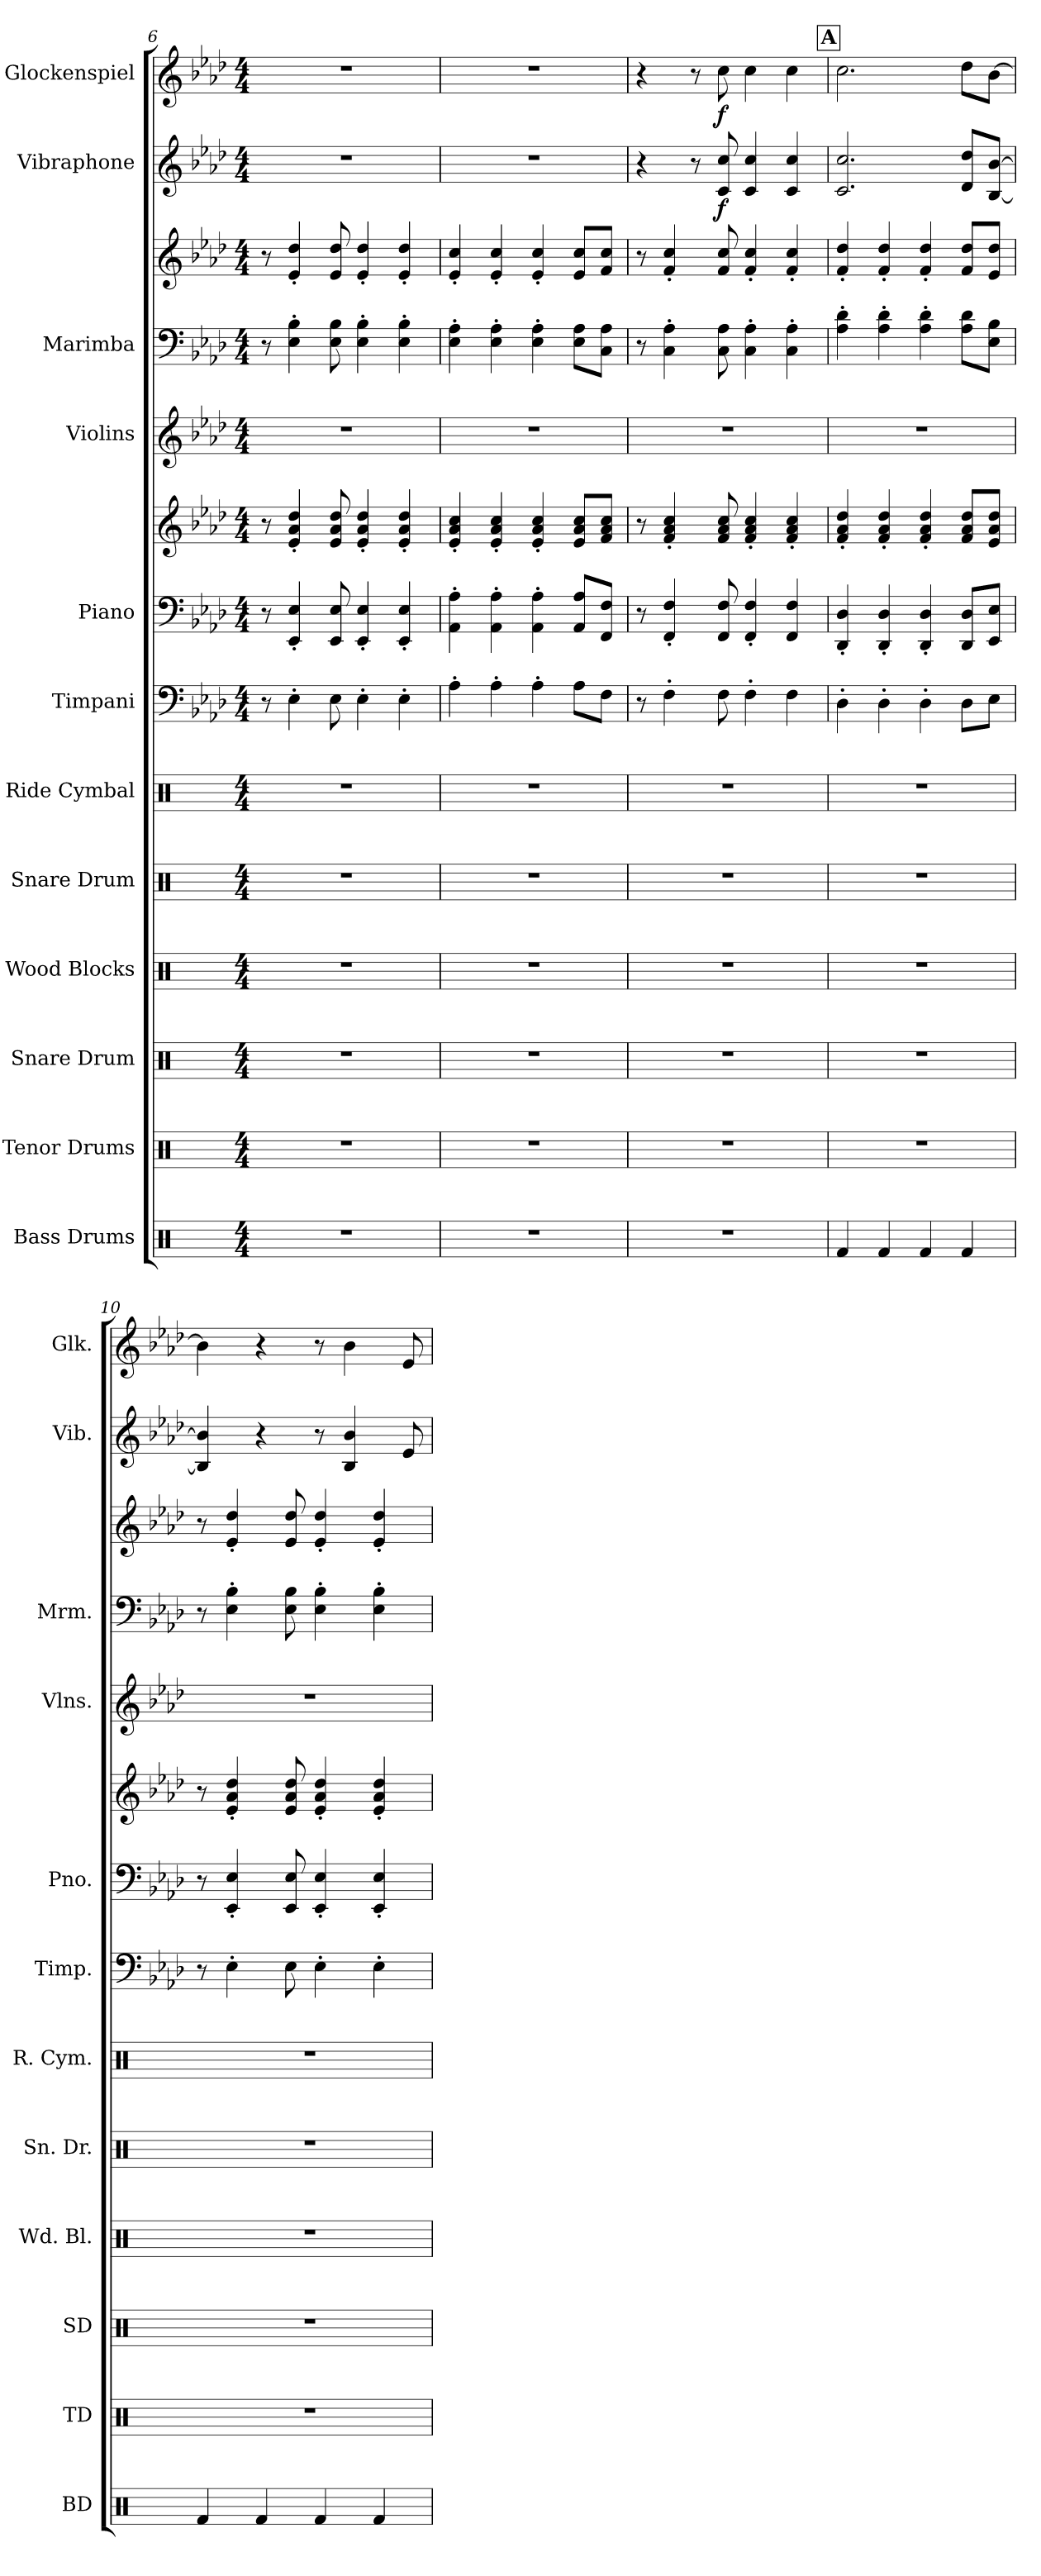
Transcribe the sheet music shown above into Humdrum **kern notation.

**kern	**kern	**kern	**kern	**kern	**kern	**kern	**kern	**kern	**dynam	**kern	**kern	**kern	**kern	**dynam	**kern	**dynam
*part12	*part11	*part10	*part9	*part8	*part7	*part6	*part5	*part5	*part5	*part4	*part3	*part3	*part2	*part2	*part1	*part1
*staff14	*staff13	*staff12	*staff11	*staff10	*staff9	*staff8	*staff7	*staff6	*staff6/7	*staff5	*staff4	*staff3	*staff2	*staff2	*staff1	*staff1
*I"Bass Drums	*I"Tenor Drums	*I"Snare Drum	*I"Wood Blocks	*I"Snare Drum	*I"Ride Cymbal	*I"Timpani	*I"Piano	*	*	*I"Violins	*I"Marimba	*	*I"Vibraphone	*	*I"Glockenspiel	*
*I'BD	*I'TD	*I'SD	*I'Wd. Bl.	*I'Sn. Dr.	*I'R. Cym.	*I'Timp.	*I'Pno.	*	*	*I'Vlns.	*I'Mrm.	*	*I'Vib.	*	*I'Glk.	*
!!LO:PB:g=z
*clefX	*clefX	*clefX	*clefX	*clefX	*clefX	*clefF4	*clefF4	*clefG2	*	*clefG2	*clefF4	*clefG2	*clefG2	*	*clefG2	*
*	*	*	*	*	*	*	*	*	*	*	*	*	*	*	*ITrd-14c-24	*
*k[]	*k[]	*k[]	*k[]	*k[]	*k[]	*k[b-e-a-d-]	*k[b-e-a-d-]	*k[b-e-a-d-]	*	*k[b-e-a-d-]	*k[b-e-a-d-]	*k[b-e-a-d-]	*k[b-e-a-d-]	*	*k[b-e-a-d-]	*
*M4/4	*M4/4	*M4/4	*M4/4	*M4/4	*M4/4	*M4/4	*M4/4	*M4/4	*	*M4/4	*M4/4	*M4/4	*M4/4	*	*M4/4	*
=6	=6	=6	=6	=6	=6	=6	=6	=6	=6	=6	=6	=6	=6	=6	=6	=6
1r	1r	1r	1r	1r	1r	8r	8r	8r	.	1r	8r	8r	1r	.	1r	.
.	.	.	.	.	.	4E-'\	4EE-/' 4E-/'	4e-/' 4a-/' 4dd-/'	.	.	4E-\' 4B-\'	4e-/' 4dd-/'	.	.	.	.
.	.	.	.	.	.	8E-\	8EE-/ 8E-/	8e-/ 8a-/ 8dd-/	.	.	8E-\ 8B-\	8e-/ 8dd-/	.	.	.	.
.	.	.	.	.	.	4E-'\	4EE-/' 4E-/'	4e-/' 4a-/' 4dd-/'	.	.	4E-\' 4B-\'	4e-/' 4dd-/'	.	.	.	.
.	.	.	.	.	.	4E-'\	4EE-/' 4E-/'	4e-/' 4a-/' 4dd-/'	.	.	4E-\' 4B-\'	4e-/' 4dd-/'	.	.	.	.
=7	=7	=7	=7	=7	=7	=7	=7	=7	=7	=7	=7	=7	=7	=7	=7	=7
1r	1r	1r	1r	1r	1r	4A-'\	4AA-\' 4A-\'	4e-/' 4a-/' 4cc/'	.	1r	4E-\' 4A-\'	4e-/' 4cc/'	1r	.	1r	.
.	.	.	.	.	.	4A-'\	4AA-\' 4A-\'	4e-/' 4a-/' 4cc/'	.	.	4E-\' 4A-\'	4e-/' 4cc/'	.	.	.	.
.	.	.	.	.	.	4A-'\	4AA-\' 4A-\'	4e-/' 4a-/' 4cc/'	.	.	4E-\' 4A-\'	4e-/' 4cc/'	.	.	.	.
.	.	.	.	.	.	8A-\L	8AA-/ 8A-/L	8e-/ 8a-/ 8cc/L	.	.	8E-\ 8A-\L	8e-/ 8cc/L	.	.	.	.
.	.	.	.	.	.	8F\J	8FF/ 8F/J	8f/ 8a-/ 8cc/J	.	.	8C\ 8A-\J	8f/ 8cc/J	.	.	.	.
=8	=8	=8	=8	=8	=8	=8	=8	=8	=8	=8	=8	=8	=8	=8	=8	=8
1r	1r	1r	1r	1r	1r	8r	8r	8r	.	1r	8r	8r	4r	.	4r	.
.	.	.	.	.	.	4F'\	4FF/' 4F/'	4f/' 4a-/' 4cc/'	.	.	4C\' 4A-\'	4f/' 4cc/'	.	.	.	.
.	.	.	.	.	.	.	.	.	.	.	.	.	8r	.	8r	.
!	!	!	!	!	!	!	!	!	!	!	!	!	!	!LO:DY:b	!	!LO:DY:b
.	.	.	.	.	.	8F\	8FF/ 8F/	8f/ 8a-/ 8cc/	.	.	8C\ 8A-\	8f/ 8cc/	8c/ 8cc/	f	8cccc\	f
.	.	.	.	.	.	4F'\	4FF/' 4F/'	4f/' 4a-/' 4cc/'	.	.	4C\' 4A-\'	4f/' 4cc/'	4c/ 4cc/	.	4cccc\	.
.	.	.	.	.	.	4F\	4FF/ 4F/	4f/' 4a-/' 4cc/'	.	.	4C\' 4A-\'	4f/' 4cc/'	4c/ 4cc/	.	4cccc\	.
!!LO:REH:place=s1:a:B:fs=14:t=A
=9	=9	=9	=9	=9	=9	=9	=9	=9	=9	=9	=9	=9	=9	=9	=9	=9
!	!	!	!	!	!	!	!	!	!LO:DY:b=2	!	!	!	!	!	!	!
!	!	!	!	!	!	!	!	!	!LO:DY:n=1:b	!	!	!	!	!	!	!
4Rf/	1r	1r	1r	1r	1r	4D-'\	4DD-/' 4D-/'	4f/' 4a-/' 4dd-/'	mf mf	1r	4A-\' 4d-\'	4f/' 4dd-/'	2.c/ 2.cc/	.	2.cccc\	.
4Rf/	.	.	.	.	.	4D-'\	4DD-/' 4D-/'	4f/' 4a-/' 4dd-/'	.	.	4A-\' 4d-\'	4f/' 4dd-/'	.	.	.	.
4Rf/	.	.	.	.	.	4D-'\	4DD-/' 4D-/'	4f/' 4a-/' 4dd-/'	.	.	4A-\' 4d-\'	4f/' 4dd-/'	.	.	.	.
4Rf/	.	.	.	.	.	8D-\L	8DD-/ 8D-/L	8f/ 8a-/ 8dd-/L	.	.	8A-\ 8d-\L	8f/ 8dd-/L	8d-/ 8dd-/L	.	8dddd-\L	.
.	.	.	.	.	.	8E-\J	8EE-/ 8E-/J	8e-/ 8a-/ 8dd-/J	.	.	8E-\ 8B-\J	8e-/ 8dd-/J	[8B-/ [8b-/J	.	[8bbb-\J	.
=10	=10	=10	=10	=10	=10	=10	=10	=10	=10	=10	=10	=10	=10	=10	=10	=10
4Rf/	1r	1r	1r	1r	1r	8r	8r	8r	.	1r	8r	8r	4B-/] 4b-/]	.	4bbb-\]	.
.	.	.	.	.	.	4E-'\	4EE-/' 4E-/'	4e-/' 4a-/' 4dd-/'	.	.	4E-\' 4B-\'	4e-/' 4dd-/'	.	.	.	.
4Rf/	.	.	.	.	.	.	.	.	.	.	.	.	4r	.	4r	.
.	.	.	.	.	.	8E-\	8EE-/ 8E-/	8e-/ 8a-/ 8dd-/	.	.	8E-\ 8B-\	8e-/ 8dd-/	.	.	.	.
4Rf/	.	.	.	.	.	4E-'\	4EE-/' 4E-/'	4e-/' 4a-/' 4dd-/'	.	.	4E-\' 4B-\'	4e-/' 4dd-/'	8r	.	8r	.
.	.	.	.	.	.	.	.	.	.	.	.	.	4B-/ 4b-/	.	4bbb-\	.
4Rf/	.	.	.	.	.	4E-'\	4EE-/' 4E-/'	4e-/' 4a-/' 4dd-/'	.	.	4E-\' 4B-\'	4e-/' 4dd-/'	.	.	.	.
.	.	.	.	.	.	.	.	.	.	.	.	.	8e-/	.	8eee-/	.
=	=	=	=	=	=	=	=	=	=	=	=	=	=	=	=	=
*-	*-	*-	*-	*-	*-	*-	*-	*-	*-	*-	*-	*-	*-	*-	*-	*-
